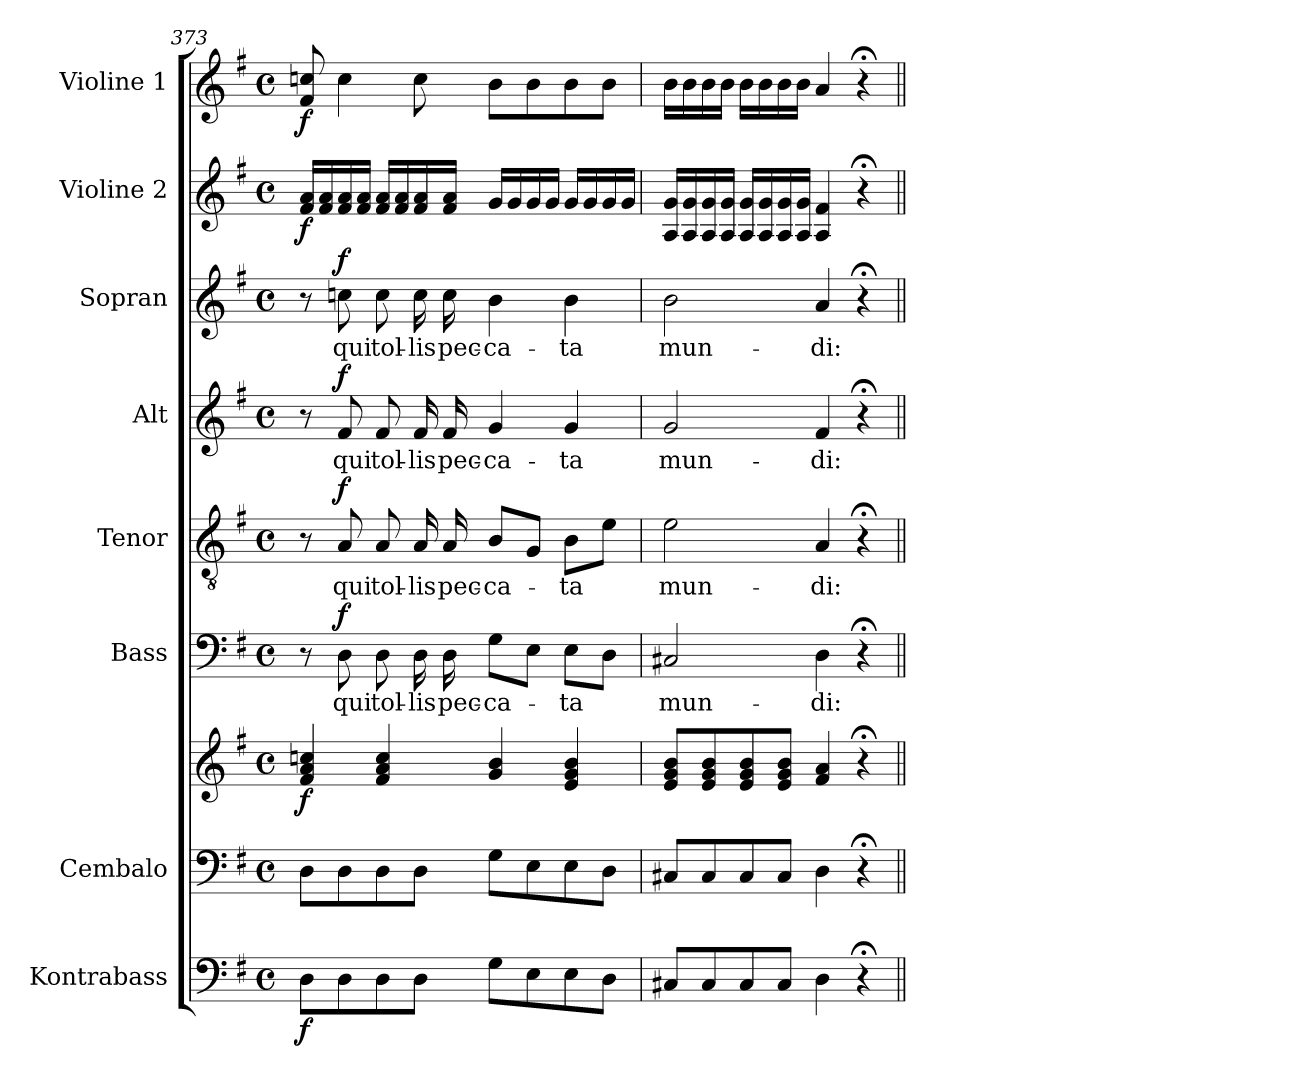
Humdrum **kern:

**kern	**dynam	**kern	**kern	**dynam	**kern	**text	**dynam	**kern	**text	**dynam	**kern	**text	**dynam	**kern	**text	**dynam	**kern	**dynam	**kern	**dynam
*part8	*part8	*part7	*part7	*part7	*part6	*part6	*part6	*part5	*part5	*part5	*part4	*part4	*part4	*part3	*part3	*part3	*part2	*part2	*part1	*part1
*staff9	*staff9	*staff8	*staff7	*staff7/8	*staff6	*staff6	*staff6	*staff5	*staff5	*staff5	*staff4	*staff4	*staff4	*staff3	*staff3	*staff3	*staff2	*staff2	*staff1	*staff1
*I"Kontrabass	*	*I"Cembalo	*	*	*I"Bass	*	*	*I"Tenor	*	*	*I"Alt	*	*	*I"Sopran	*	*	*I"Violine 2	*	*I"Violine 1	*
*I'Kb.	*	*I'Cemb.	*	*	*I'B.	*	*	*I'T.	*	*	*I'A.	*	*	*I'S.	*	*	*I'Vl. 2	*	*I'Vl. 1	*
*clefF4	*	*clefF4	*clefG2	*	*clefF4	*	*	*clefGv2	*	*	*clefG2	*	*	*clefG2	*	*	*clefG2	*	*clefG2	*
*ITrd7c12	*	*	*	*	*	*	*	*	*	*	*	*	*	*	*	*	*	*	*	*
*k[f#]	*	*k[f#]	*k[f#]	*	*k[f#]	*	*	*k[f#]	*	*	*k[f#]	*	*	*k[f#]	*	*	*k[f#]	*	*k[f#]	*
*G:	*	*G:	*G:	*	*G:	*	*	*G:	*	*	*G:	*	*	*G:	*	*	*G:	*	*G:	*
*M4/4	*	*M4/4	*M4/4	*	*M4/4	*	*	*M4/4	*	*	*M4/4	*	*	*M4/4	*	*	*M4/4	*	*M4/4	*
*met(c)	*	*met(c)	*met(c)	*	*met(c)	*	*	*met(c)	*	*	*met(c)	*	*	*met(c)	*	*	*met(c)	*	*met(c)	*
=373	=373	=373	=373	=373	=373	=373	=373	=373	=373	=373	=373	=373	=373	=373	=373	=373	=373	=373	=373	=373
!	!LO:DY:b	!	!	!LO:DY:b	!	!	!	!	!	!	!	!	!	!	!	!	!	!LO:DY:b	!	!LO:DY:b
8DD\L	f	8D\L	4f#/ 4a/ 4ccn/	f	8r	.	.	8r	.	.	8r	.	.	8r	.	.	16f#/ 16a/LL	f	8f#/ 8ccn/	f
.	.	.	.	.	.	.	.	.	.	.	.	.	.	.	.	.	16f#/ 16a/	.	.	.
!	!	!	!	!	!	!LO:LY:b	!LO:DY:a	!	!LO:LY:b	!LO:DY:a	!	!LO:LY:b	!LO:DY:a	!	!LO:LY:b	!LO:DY:a	!	!	!	!
8DD\	.	8D\	.	.	8D\	qui	f	8A/	qui	f	8f#/	qui	f	8ccn\	qui	f	16f#/ 16a/	.	4cc\	.
.	.	.	.	.	.	.	.	.	.	.	.	.	.	.	.	.	16f#/ 16a/JJ	.	.	.
!	!	!	!	!	!	!LO:LY:b	!	!	!LO:LY:b	!	!	!LO:LY:b	!	!	!LO:LY:b	!	!	!	!	!
8DD\	.	8D\	4f#/ 4a/ 4cc/	.	8D\	tol-	.	8A/	tol-	.	8f#/	tol-	.	8cc\	tol-	.	16f#/ 16a/LL	.	.	.
.	.	.	.	.	.	.	.	.	.	.	.	.	.	.	.	.	16f#/ 16a/	.	.	.
!	!	!	!	!	!	!LO:LY:b	!	!	!LO:LY:b	!	!	!LO:LY:b	!	!	!LO:LY:b	!	!	!	!	!
8DD\J	.	8D\J	.	.	16D\	-lis	.	16A/	-lis	.	16f#/	-lis	.	16cc\	-lis	.	16f#/ 16a/	.	8cc\	.
!	!	!	!	!	!	!LO:LY:b	!	!	!LO:LY:b	!	!	!LO:LY:b	!	!	!LO:LY:b	!	!	!	!	!
.	.	.	.	.	16D\	pec-	.	16A/	pec-	.	16f#/	pec-	.	16cc\	pec-	.	16f#/ 16a/JJ	.	.	.
!	!	!	!	!	!	!LO:LY:b	!	!	!LO:LY:b	!	!	!LO:LY:b	!	!	!LO:LY:b	!	!	!	!	!
8GG\L	.	8G\L	4g/ 4b/	.	8G\L	-ca-	.	8B/L	-ca-	.	4g/	-ca-	.	4b\	-ca-	.	16g/LL	.	8b\L	.
.	.	.	.	.	.	.	.	.	.	.	.	.	.	.	.	.	16g/	.	.	.
8EE\	.	8E\	.	.	8E\J	.	.	8G/J	.	.	.	.	.	.	.	.	16g/	.	8b\	.
.	.	.	.	.	.	.	.	.	.	.	.	.	.	.	.	.	16g/JJ	.	.	.
!	!	!	!	!	!	!LO:LY:b	!	!	!LO:LY:b	!	!	!LO:LY:b	!	!	!LO:LY:b	!	!	!	!	!
8EE\	.	8E\	4e/ 4g/ 4b/	.	8E\L	-ta	.	8B\L	-ta	.	4g/	-ta	.	4b\	-ta	.	16g/LL	.	8b\	.
.	.	.	.	.	.	.	.	.	.	.	.	.	.	.	.	.	16g/	.	.	.
8DD\J	.	8D\J	.	.	8D\J	.	.	8e\J	.	.	.	.	.	.	.	.	16g/	.	8b\J	.
.	.	.	.	.	.	.	.	.	.	.	.	.	.	.	.	.	16g/JJ	.	.	.
=374	=374	=374	=374	=374	=374	=374	=374	=374	=374	=374	=374	=374	=374	=374	=374	=374	=374	=374	=374	=374
!	!	!	!	!	!	!LO:LY:b	!	!	!LO:LY:b	!	!	!LO:LY:b	!	!	!LO:LY:b	!	!	!	!	!
8CC#X/L	.	8C#X/L	8e/ 8g/ 8b/L	.	2C#X/	mun-	.	2e\	mun-	.	2g/	mun-	.	2b\	mun-	.	16A/ 16g/LL	.	16b\LL	.
.	.	.	.	.	.	.	.	.	.	.	.	.	.	.	.	.	16A/ 16g/	.	16b\	.
8CC#/	.	8C#/	8e/ 8g/ 8b/	.	.	.	.	.	.	.	.	.	.	.	.	.	16A/ 16g/	.	16b\	.
.	.	.	.	.	.	.	.	.	.	.	.	.	.	.	.	.	16A/ 16g/JJ	.	16b\JJ	.
8CC#/	.	8C#/	8e/ 8g/ 8b/	.	.	.	.	.	.	.	.	.	.	.	.	.	16A/ 16g/LL	.	16b\LL	.
.	.	.	.	.	.	.	.	.	.	.	.	.	.	.	.	.	16A/ 16g/	.	16b\	.
8CC#/J	.	8C#/J	8e/ 8g/ 8b/J	.	.	.	.	.	.	.	.	.	.	.	.	.	16A/ 16g/	.	16b\	.
.	.	.	.	.	.	.	.	.	.	.	.	.	.	.	.	.	16A/ 16g/JJ	.	16b\JJ	.
!	!	!	!	!	!	!LO:LY:b	!	!	!LO:LY:b	!	!	!LO:LY:b	!	!	!LO:LY:b	!	!	!	!	!
4DD\	.	4D\	4f#/ 4a/	.	4D\	-di:	.	4A/	-di:	.	4f#/	-di:	.	4a/	-di:	.	4A/ 4f#/	.	4a/	.
4r;<	.	4r;<	4r;<	.	4r;<	.	.	4r;<	.	.	4r;<	.	.	4r;<	.	.	4r;<	.	4r;<	.
=||	=||	=||	=||	=||	=||	=||	=||	=||	=||	=||	=||	=||	=||	=||	=||	=||	=||	=||	=||	=||
*-	*-	*-	*-	*-	*-	*-	*-	*-	*-	*-	*-	*-	*-	*-	*-	*-	*-	*-	*-	*-
